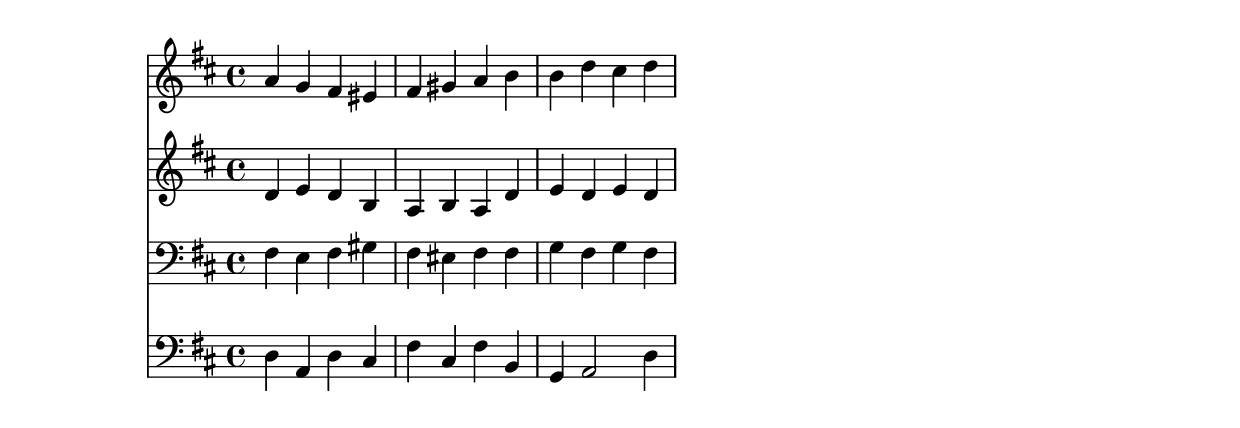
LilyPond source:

\header {
  objetivo = "pequena tonicizacao"
}
global = {
  \key d \major
  \time 4/4
}
\score {
  <<
    \new Staff <<
      \global
      \relative c'' {
        a4 g fis eis
        fis gis a b
        b d cis d
      }
    >>
    \new Staff <<
      \global
      \relative c' {
        d4 e d b
        a b a d
        e d e d
      }
    >>
    \new Staff <<
      \global
      \relative c {
        \clef bass
        fis4 e fis gis
        fis eis fis fis
        g fis g fis
      }
    >>
    \new Staff <<
      \global
      \relative c {
        \clef bass
        d4 a d cis
        fis cis fis b,
        g a2 d4
      }
    >>
  >>
}